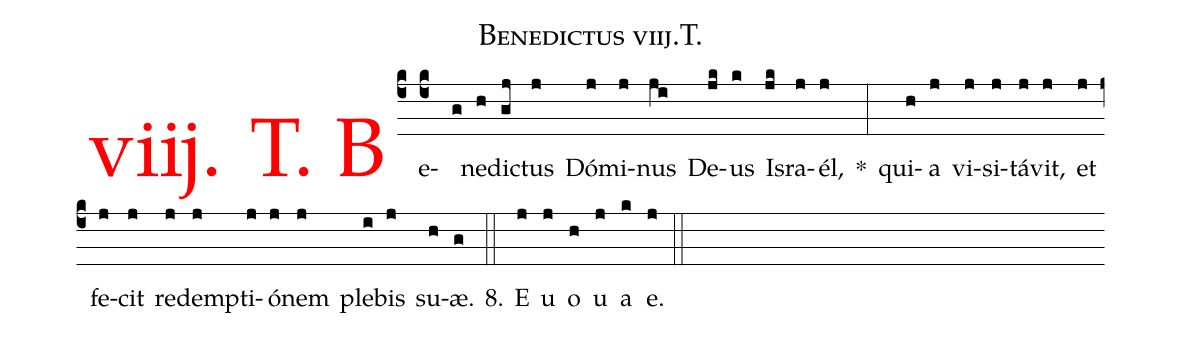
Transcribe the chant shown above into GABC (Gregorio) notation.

name: Benedictus viij.T.;
%%
.(c4)<v>\frot{viij. T. B}</v>e(c4g)ne(h)dic(gj)tus(j) Dó(j)mi(j)nus(ji)
De(jk)us(k) Is(jk)ra(j)él,(j)  *(:) qui(h)a(j) vi(j)si(j)tá(j)vit,(j) et(j) fe(j)cit(j)
re(j)demp(j)ti(j)ó(j)nem(j) ple(i)bis(j) su(h)æ.(g) 8.(::) E(j) u(j) o(h) u(j) a(k) e.(j) (::)
